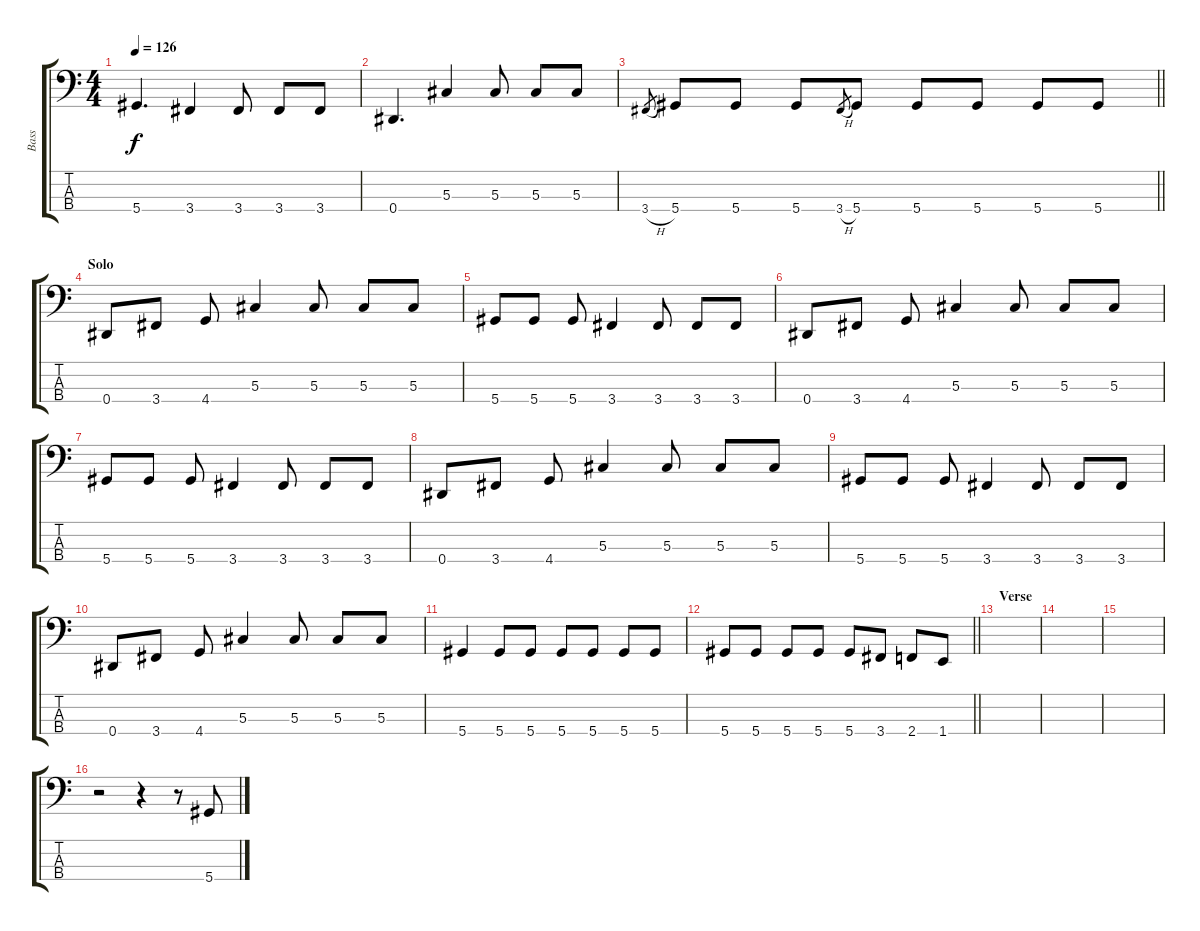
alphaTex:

\track ("Bass" "Bass") {instrument electricbassfinger}
\staff {score tabs}
\tuning (Gb2 Db2 Ab1 Eb1) {hide}
\ts (4 4)
\tempo 126
\clef f4
\ks c
5.4.4{d dy f} 3.4.4 3.4.8 3.4.8 3.4.8 |
0.4.4{d} 5.3.4 5.3.8 5.3.8 5.3.8 |
\barLineRight lightlight
3.4{h}.8{gr} 5.4.8 5.4.8 5.4.8 3.4{h}.8{gr} 5.4.8 5.4.8 5.4.8 5.4.8 5.4.8 |
\section ("" "Solo")
0.4.8 3.4.8 4.4.8 5.3.4 5.3.8 5.3.8 5.3.8 |
5.4.8 5.4.8 5.4.8 3.4.4 3.4.8 3.4.8 3.4.8 |
0.4.8 3.4.8 4.4.8 5.3.4 5.3.8 5.3.8 5.3.8 |
5.4.8 5.4.8 5.4.8 3.4.4 3.4.8 3.4.8 3.4.8 |
0.4.8 3.4.8 4.4.8 5.3.4 5.3.8 5.3.8 5.3.8 |
5.4.8 5.4.8 5.4.8 3.4.4 3.4.8 3.4.8 3.4.8 |
0.4.8 3.4.8 4.4.8 5.3.4 5.3.8 5.3.8 5.3.8 |
5.4.4 5.4.8 5.4.8 5.4.8 5.4.8 5.4.8 5.4.8 |
\barLineRight lightlight
5.4.8 5.4.8 5.4.8 5.4.8 5.4.8 3.4.8 2.4.8 1.4.8 |
\section ("" "Verse")
|
|
|
r.2 r.4 r.8 5.4.8
